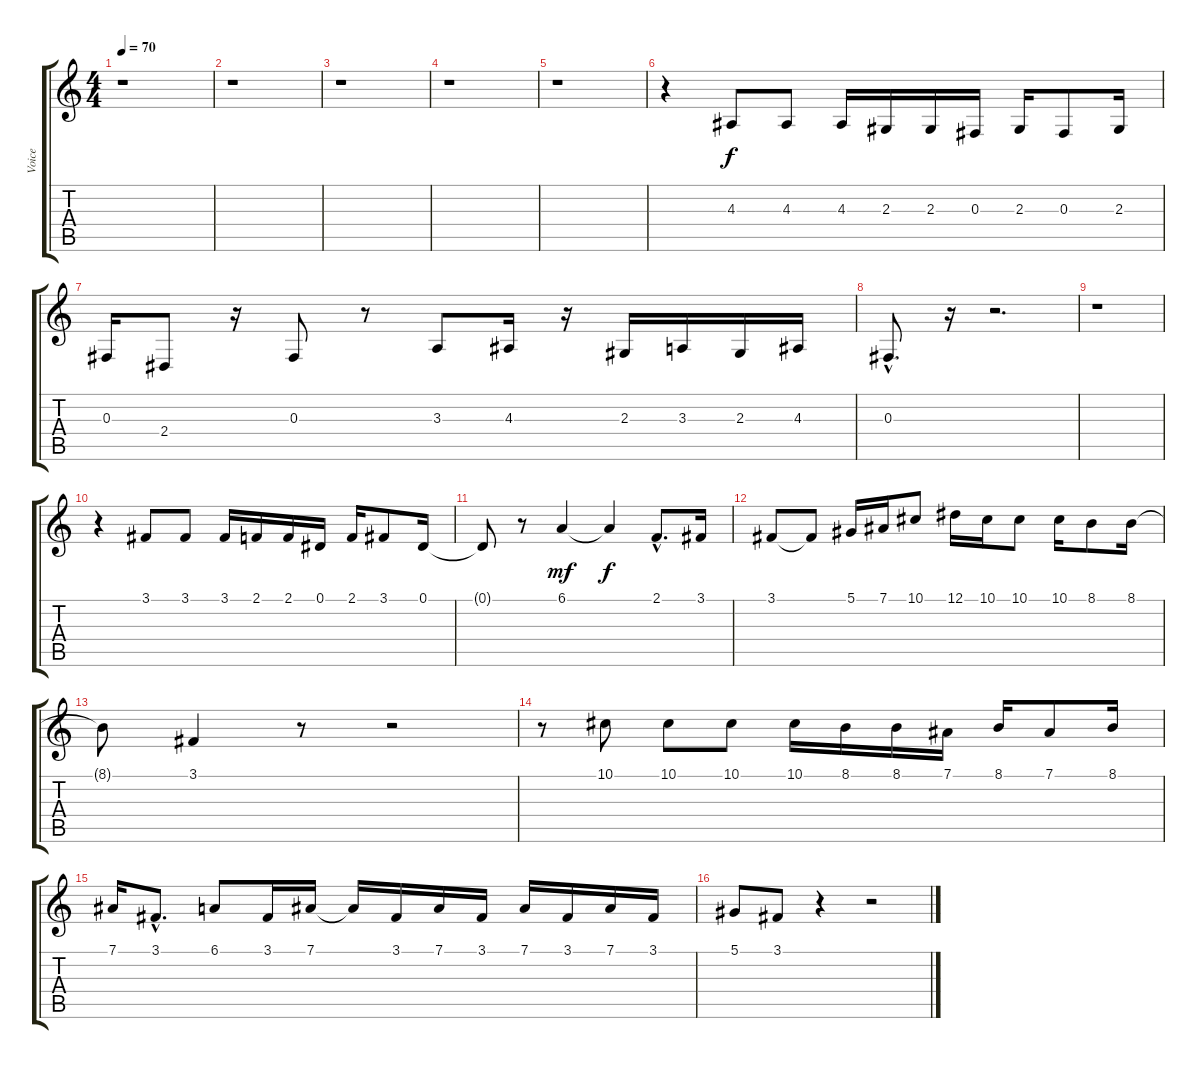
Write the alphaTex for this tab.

\track ("Voice" "Voice") {instrument lead2sawtooth}
\staff {score tabs}
\tuning (Eb4 Bb3 Gb3 Db3 Ab2 Eb2) {hide}
\ts (4 4)
\tempo 70
\clef g2
\ks c
r.1{dy f} |
r.1 |
r.1 |
r.1 |
r.1 |
r.4 4.3.8{instrument cello} 4.3.8 4.3.16 2.3.16 2.3.16 0.3.16 2.3.16 0.3.8 2.3.16 |
0.3.16 2.4.8 r.16 0.3.8 r.8 3.3.8 4.3.16 r.16 2.3.16 3.3.16 2.3.16 4.3.16 |
0.3{hac}.8{d} r.16 r.2{d} |
r.1 |
r.4 3.1.8 3.1.8 3.1.16 2.1.16 2.1.16 0.1.16 2.1.16 3.1.8 0.1.16 |
0.1{t}.8 r.8 6.1.4{dy mf} 6.1{t}.4{dy f} 2.1{hac}.8{d} 3.1.16 |
3.1.8 3.1{t}.8 5.1.16 7.1.16 10.1.8 12.1.16 10.1.16 10.1.8 10.1.16 8.1.8 8.1.16 |
8.1{t}.8 3.1.4 r.8 r.2 |
r.8 10.1.8 10.1.8 10.1.8 10.1.16 8.1.16 8.1.16 7.1.16 8.1.16 7.1.8 8.1.16 |
7.1.16 3.1{hac}.8{d} 6.1.8 3.1.16 7.1.16 7.1{t}.16 3.1.16 7.1.16 3.1.16 7.1.16 3.1.16 7.1.16 3.1.16 |
5.1.8 3.1.8 r.4 r.2
